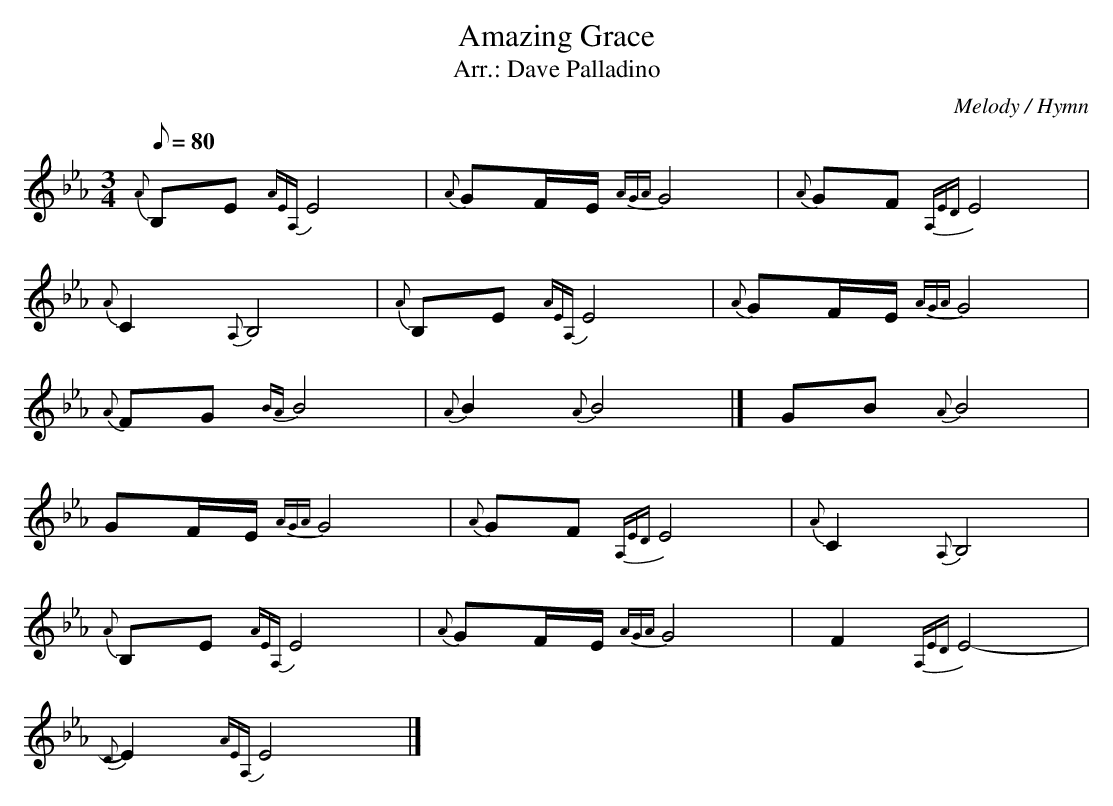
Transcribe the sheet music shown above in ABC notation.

X:1
T:Amazing Grace
T:Arr.: Dave Palladino
M:3/4
L:1/8
Q:80
C:Melody / Hymn
K:CMin
{A} B,E {AEA,} E4 |
{A}GF/2E/2{AGA}G4|
{A}GF{A,ED}E4|  !
{A}C2{A,}B,4|
{A}B,E{AEA,}E4|
{A}GF/2E/2{AGA}G4|  !
{A}FG{BA}B4|
{A}B2{A}B4|]
GB{A}B4|  !
GF/2E/2{AGA}G4|
{A}GF{A,ED}E4|
{A}C2{A,}B,4|  !
{A}B,E{AEA,}E4|
{A}GF/2E/2{AGA}G4|
F2{A,ED}E4|  !
-{D}E2{AEA,}E4|]
